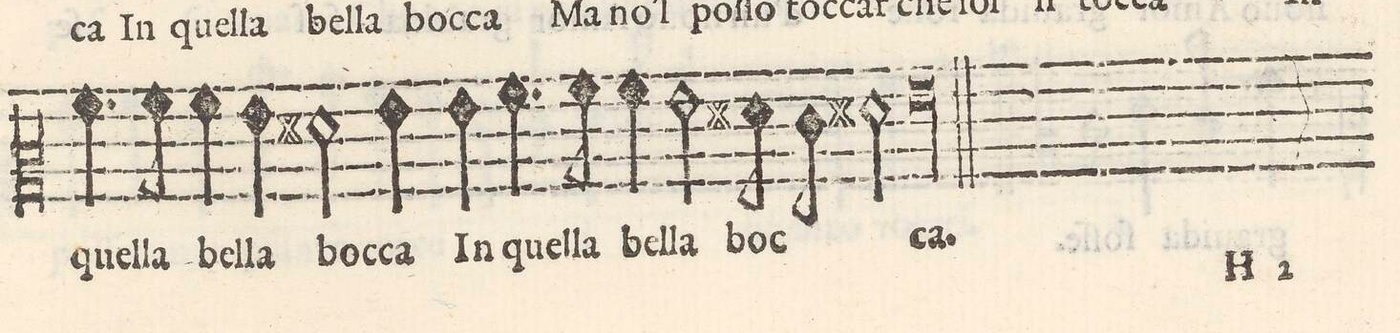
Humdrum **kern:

**kern	**text
*I"ALTO	*
*clefC2	*
*k[]	*
*met(C)	*
*M2/1	*
4.a\	quel-
8a\	-la
4a\	bel-
4g\	-la
2f#X\	boc-
4g\	-ca
4g\	In
=38-	=38-
4.a\	quel-
8a\	-la
4a\	bel-
2g\	-la
8f#X\	boc-
8e\	.
2f#X\	.
=39-	=39-
00g	-ca.
==	==
*-	*-
